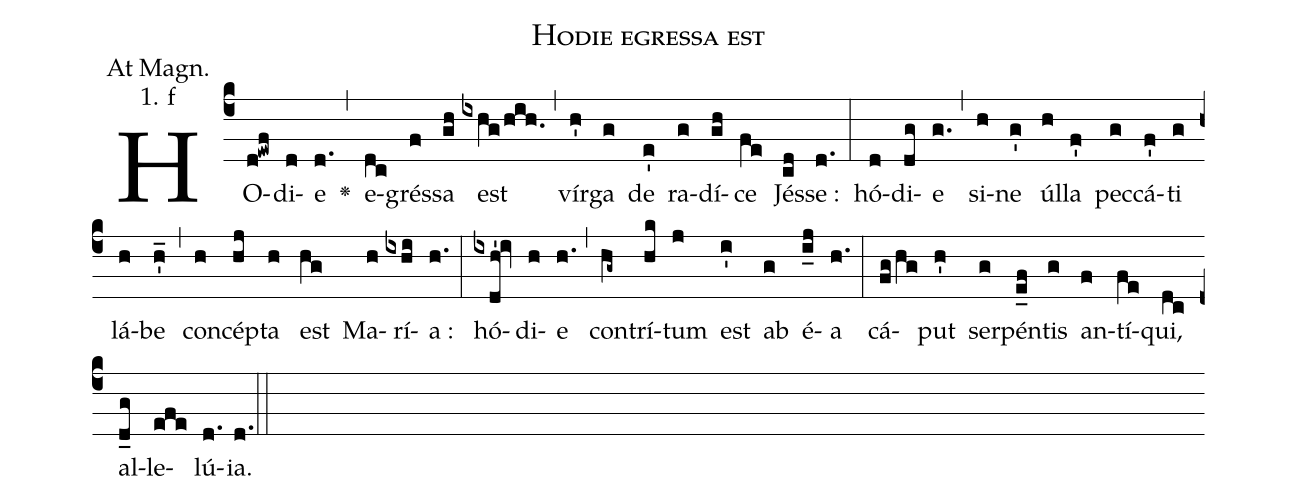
name: Hodie egressa est;
office-part: Magnificat Antiphon;
mode: 1f;
annotation: At Magn.;
annotation: 1. f;
def-m1:}{\greseteolcustos{manual}{;
def-m2:\ifx\breakbeforeEuouae\undefined\else;
def-m3:\fi}	\ifx\noeuouae\undefined\def\noeuouae{F}\fi	\if\noeuouae F{;
def-m4:}\fi;
%%
% The syntax in this part is called gabc. Please refer to http://home.gna.org/gregorio/gabc/#basis

(c4)HO(d!ewf)di(d)e(d.) <v>\greheightstar</v>(,)
e(dc)grés(f)sa(gh) est(ixhg/hih.) (,)
vír(h')ga(g) de(e') ra(g)dí(gh)ce(fe) Jés(cd)se :(d.) (:)
hó(d)di(dg)e(g.) (,)
si(h)ne(g') úl(h)la(f') pec(g)cá(f')ti(g) lá(h)be(h'_) (,)
con(h)cép(hj)ta(h) est(hg) Ma(h)rí(ixhi)a :(h.) (:)
hó(ixdh'!iv)di(h)e(h.) (,)
con(hg~)trí(hk)tum(j) est(i') ab(g) é(i_j)a(h.) (:)
cá(fg/hg)put(h') ser(g)pén(e_f)tis(g) an(f)tí(fe)qui,(dc) al(d_g)le(efe)lú(d.[em1])ia.(d.) (::[em2]z[em3])

E(h) u(h) o(g) u(f) a(gh) e.(gf..) (::[em4])
